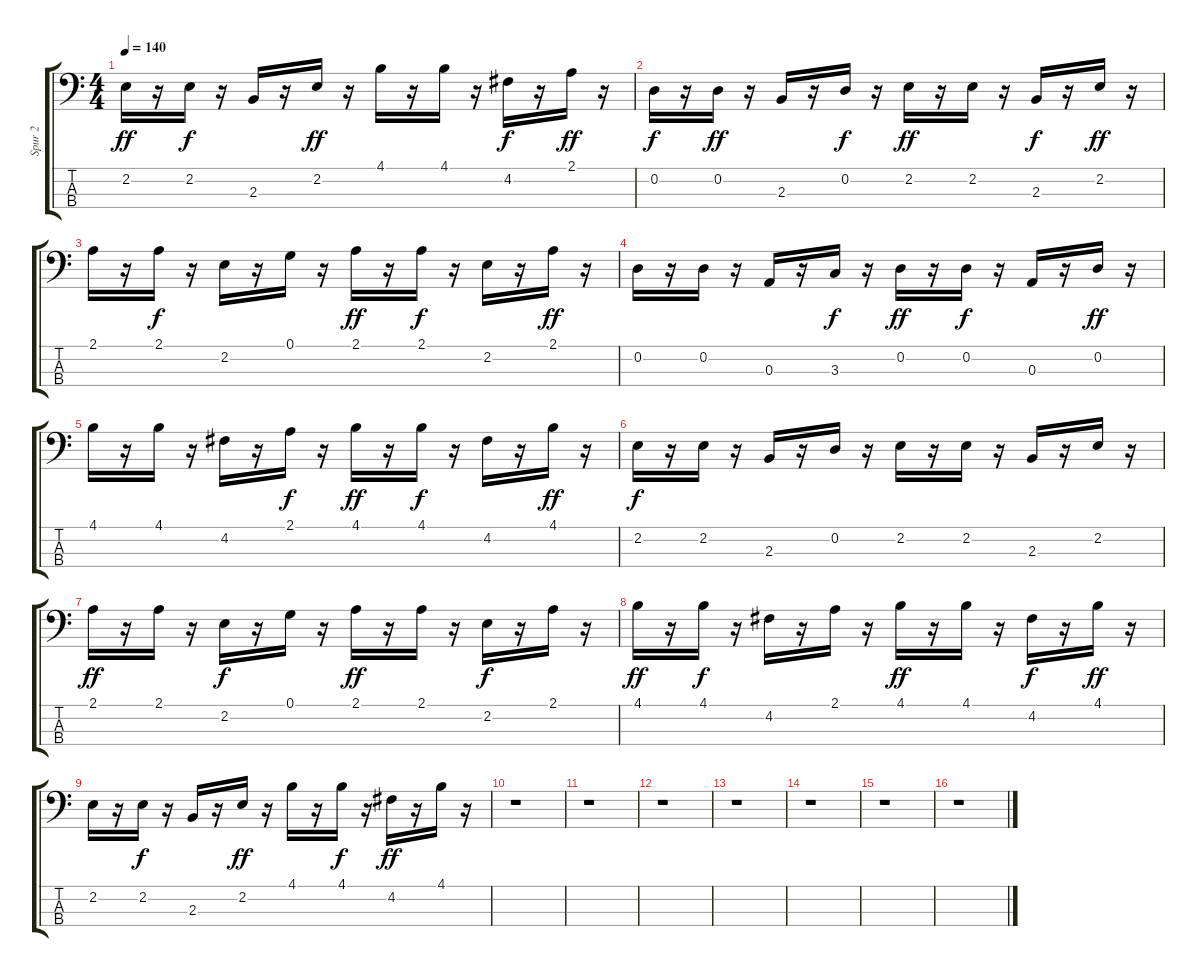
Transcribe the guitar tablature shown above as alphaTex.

\track ("Spur 2" "Spur 2") {instrument electricbasspick}
\staff {score tabs}
\tuning (G2 D2 A1 E1) {hide}
\ts (4 4)
\tempo 140
\clef f4
\ks c
2.2.16{dy ff} r.16 2.2.16{dy f} r.16 2.3.16 r.16 2.2.16{dy ff} r.16 4.1.16 r.16 4.1.16 r.16 4.2.16{dy f} r.16 2.1.16{dy ff} r.16 |
0.2.16{dy f} r.16 0.2.16{dy ff} r.16 2.3.16 r.16 0.2.16{dy f} r.16 2.2.16{dy ff} r.16 2.2.16 r.16 2.3.16{dy f} r.16 2.2.16{dy ff} r.16 |
2.1.16 r.16 2.1.16{dy f} r.16 2.2.16 r.16 0.1.16 r.16 2.1.16{dy ff} r.16 2.1.16{dy f} r.16 2.2.16 r.16 2.1.16{dy ff} r.16 |
0.2.16 r.16 0.2.16 r.16 0.3.16 r.16 3.3.16{dy f} r.16 0.2.16{dy ff} r.16 0.2.16{dy f} r.16 0.3.16 r.16 0.2.16{dy ff} r.16 |
4.1.16 r.16 4.1.16 r.16 4.2.16 r.16 2.1.16{dy f} r.16 4.1.16{dy ff} r.16 4.1.16{dy f} r.16 4.2.16 r.16 4.1.16{dy ff} r.16 |
2.2.16{dy f} r.16 2.2.16 r.16 2.3.16 r.16 0.2.16 r.16 2.2.16 r.16 2.2.16 r.16 2.3.16 r.16 2.2.16 r.16 |
2.1.16{dy ff} r.16 2.1.16 r.16 2.2.16{dy f} r.16 0.1.16 r.16 2.1.16{dy ff} r.16 2.1.16 r.16 2.2.16{dy f} r.16 2.1.16 r.16 |
4.1.16{dy ff} r.16 4.1.16{dy f} r.16 4.2.16 r.16 2.1.16 r.16 4.1.16{dy ff} r.16 4.1.16 r.16 4.2.16{dy f} r.16 4.1.16{dy ff} r.16 |
2.2.16 r.16 2.2.16{dy f} r.16 2.3.16 r.16 2.2.16{dy ff} r.16 4.1.16 r.16 4.1.16{dy f} r.16 4.2.16{dy ff} r.16 4.1.16 r.16 |
r.1 |
r.1 |
r.1 |
r.1 |
r.1 |
r.1 |
r.1
